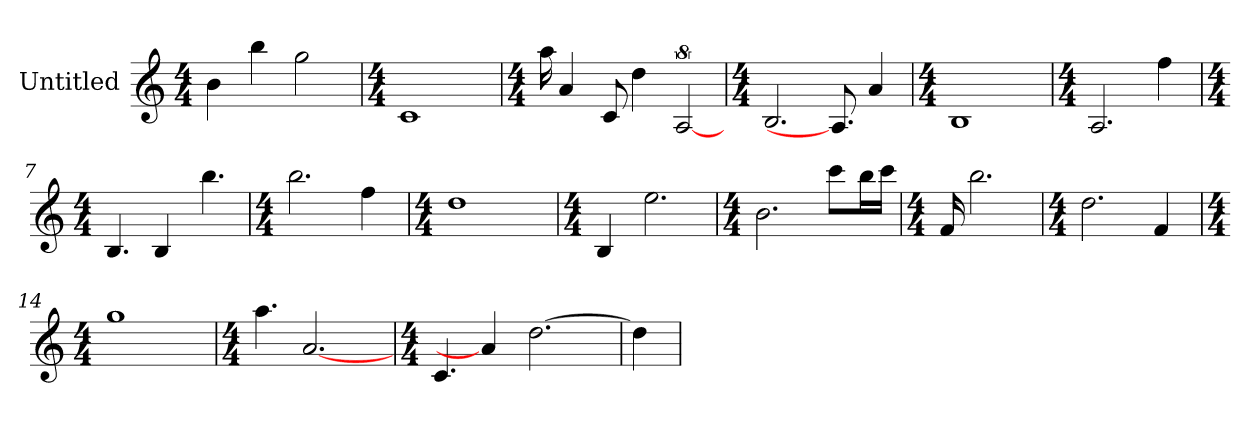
**kern
*part1
*staff1
*I"Untitled
*k[]
*C:
*M4/4
=1
4b
4bb
2gg
=2
*k[]
*C:
*M4/4
1c
=3
*k[]
*C:
*M4/4
16aa
4a
8c
4dd
[16%5A
=4
*k[]
*C:
*M4/4
!LO:N:vis=2.
2B
8.A]
4a
=5
*k[]
*C:
*M4/4
1B
=6
*k[]
*C:
*M4/4
!LO:N:vis=2.
2A
4ff
=7
*k[]
*C:
*M4/4
!LO:N:vis=4.
4B
4B
!LO:N:vis=4.
4bb
=8
*k[]
*C:
*M4/4
!LO:N:vis=2.
2bb
4ff
=9
*k[]
*C:
*M4/4
1dd
=10
*k[]
*C:
*M4/4
4B
!LO:N:vis=2.
2ee
=11
*k[]
*C:
*M4/4
!LO:N:vis=2.
2b
8cccL
16bbL
16cccJJ
=12
*k[]
*C:
*M4/4
16f
!LO:N:vis=2.
2bb
=13
*k[]
*C:
*M4/4
!LO:N:vis=2.
2dd
4f
=14
*k[]
*C:
*M4/4
1gg
=15
*k[]
*C:
*M4/4
!LO:N:vis=4.
4aa
[2.a
=16
*k[]
*C:
*M4/4
!LO:N:vis=4.
4c
4a]
[2.dd
=17
4dd]
=
*-
